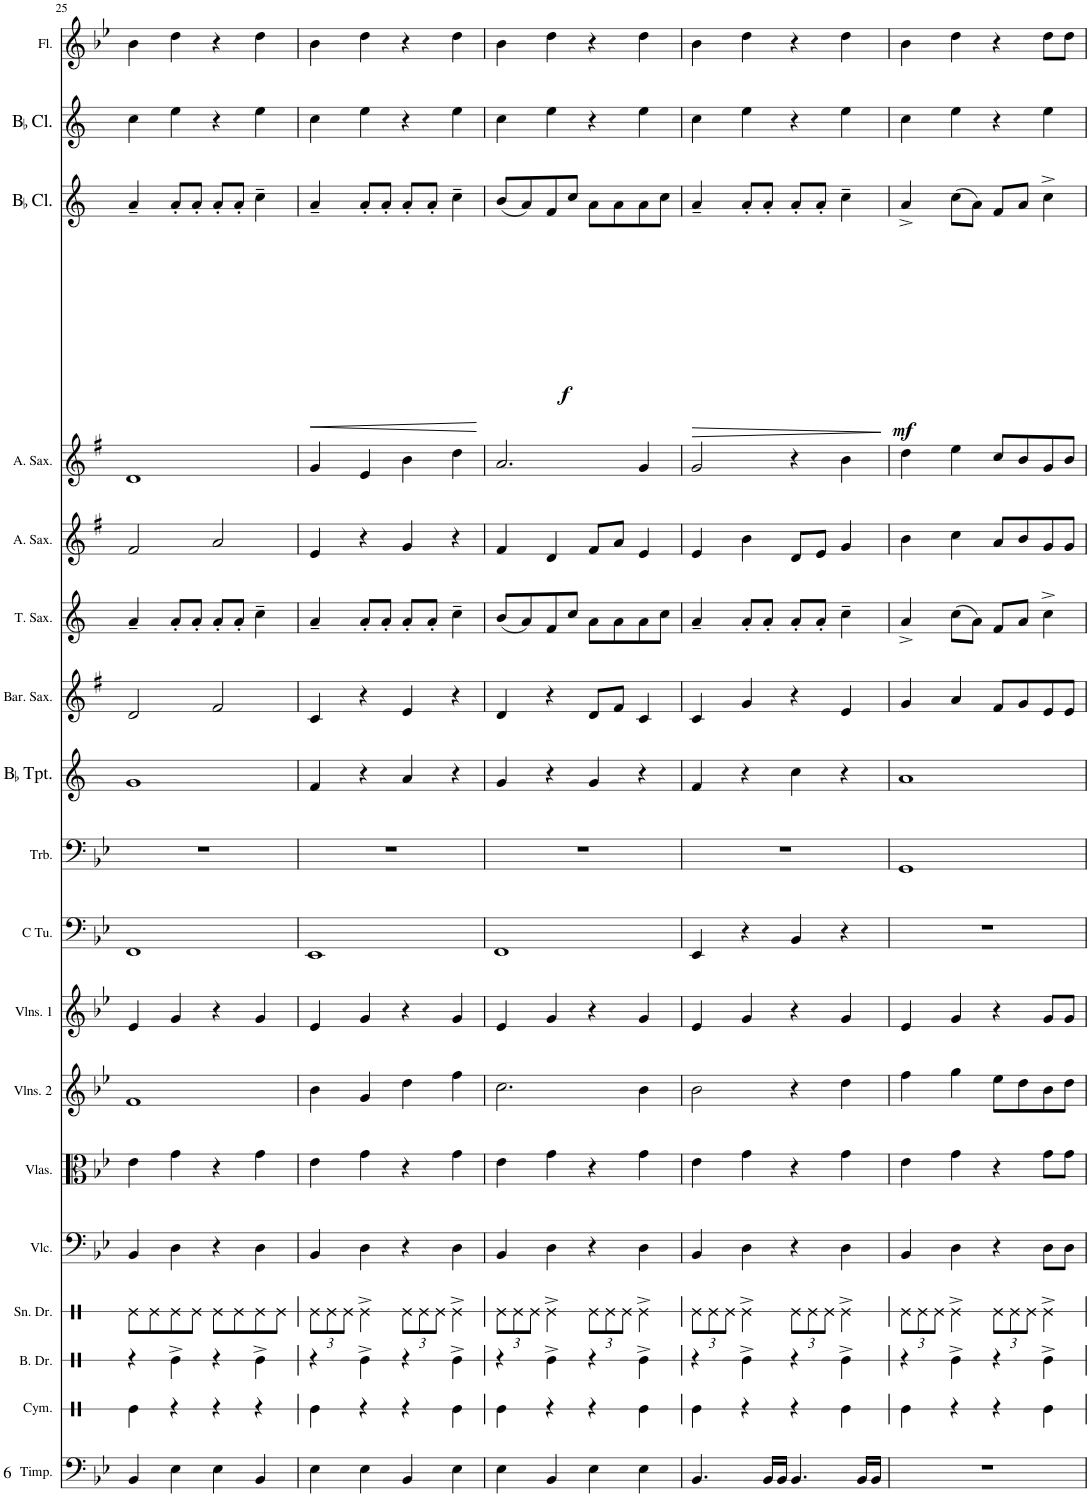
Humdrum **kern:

**kern	**kern	**kern	**kern	**kern	**kern	**kern	**kern	**kern	**kern	**kern	**kern	**kern	**kern	**kern	**kern	**dynam	**kern	**kern
*part18	*part17	*part16	*part15	*part14	*part13	*part12	*part11	*part10	*part9	*part8	*part7	*part6	*part5	*part4	*part3	*part3	*part2	*part1
*staff18	*staff17	*staff16	*staff15	*staff14	*staff13	*staff12	*staff11	*staff10	*staff9	*staff8	*staff7	*staff6	*staff5	*staff4	*staff3	*staff3	*staff2	*staff1
*I"Timpani	*I"Cymbal	*I"Bass Drum	*I"Snare Drum	*I"Violoncello	*I"Violas	*I"Violins 2	*I"Violins 1	*I"C Tuba	*I"Trombone	*I"BaccidentalFlat Trumpet	*I"Baritone Saxophone	*I"Tenor Saxophone	*I"Alto Saxophone	*I"Alto Saxophone	*I"BaccidentalFlat Clarinet	*	*I"BaccidentalFlat Clarinet	*I"Flute
*I'Timp.	*I'Cym.	*I'B. Dr.	*I'Sn. Dr.	*I'Vlc.	*I'Vlas.	*I'Vlns. 2	*I'Vlns. 1	*I'C Tu.	*I'Trb.	*I'BaccidentalFlat Tpt.	*I'Bar. Sax.	*I'T. Sax.	*I'A. Sax.	*I'A. Sax.	*I'BaccidentalFlat Cl.	*	*I'BaccidentalFlat Cl.	*I'Fl.
!!LO:PB:g=z
*clefF4	*clefX	*clefX	*clefX	*clefF4	*clefC3	*clefG2	*clefG2	*clefF4	*clefF4	*clefG2	*clefG2	*clefG2	*clefG2	*clefG2	*clefG2	*	*clefG2	*clefG2
*	*	*	*	*	*	*	*	*	*	*Trd1c2	*Trd12c21	*Trd8c14	*Trd5c9	*Trd5c9	*Trd1c2	*	*Trd1c2	*
*k[b-e-]	*k[]	*k[]	*k[]	*k[b-e-]	*k[b-e-]	*k[b-e-]	*k[b-e-]	*k[b-e-]	*k[b-e-]	*k[]	*k[f#]	*k[]	*k[f#]	*k[f#]	*k[]	*	*k[]	*k[b-e-]
*M4/4	*M4/4	*M4/4	*M4/4	*M4/4	*M4/4	*M4/4	*M4/4	*M4/4	*M4/4	*M4/4	*M4/4	*M4/4	*M4/4	*M4/4	*M4/4	*	*M4/4	*M4/4
=25	=25	=25	=25	=25	=25	=25	=25	=25	=25	=25	=25	=25	=25	=25	=25	=25	=25	=25
4BB-/	4Re\	4r	8Re\L	4BB-/	4e-\	1f	4e-/	1FF	1r	1g	2d/	4a~/	2f#/	1d	4a~/	.	4cc\	4b-\
.	.	.	8Re\	.	.	.	.	.	.	.	.	.	.	.	.	.	.	.
4E-\	4r	4Re^\	8Re\	4D\	4g\	.	4g/	.	.	.	.	8a'/L	.	.	8a'/L	.	4ee\	4dd\
.	.	.	8Re\J	.	.	.	.	.	.	.	.	8a'/J	.	.	8a'/J	.	.	.
4E-\	4r	4r	8Re\L	4r	4r	.	4r	.	.	.	2f#/	8a'/L	2a/	.	8a'/L	.	4r	4r
.	.	.	8Re\	.	.	.	.	.	.	.	.	8a'/J	.	.	8a'/J	.	.	.
4BB-/	4r	4Re^\	8Re\	4D\	4g\	.	4g/	.	.	.	.	4cc~\	.	.	4cc~\	.	4ee\	4dd\
.	.	.	8Re\J	.	.	.	.	.	.	.	.	.	.	.	.	.	.	.
=26	=26	=26	=26	=26	=26	=26	=26	=26	=26	=26	=26	=26	=26	=26	=26	=26	=26	=26
*	*	*	*Xbrackettup	*	*	*	*	*	*	*	*	*	*	*	*	*	*	*
!	!	!	!	!	!	!	!	!	!	!	!	!	!	!	!	!LO:HP:b	!	!
4E-\	4Re\	4r	12Re\L	4BB-/	4e-\	4b-\	4e-/	1EE-	1r	4f/	4c/	4a~/	4e/	4g/	4a~/	<	4cc\	4b-\
.	.	.	12Re\	.	.	.	.	.	.	.	.	.	.	.	.	.	.	.
.	.	.	12Re\J	.	.	.	.	.	.	.	.	.	.	.	.	.	.	.
4E-\	4r	4Re^\	4Re^\	4D\	4g\	4g/	4g/	.	.	4r	4r	8a'/L	4r	4e/	8a'/L	.	4ee\	4dd\
.	.	.	.	.	.	.	.	.	.	.	.	8a'/J	.	.	8a'/J	.	.	.
4BB-/	4r	4r	12Re\L	4r	4r	4dd\	4r	.	.	4a/	4e/	8a'/L	4g/	4b\	8a'/L	.	4r	4r
.	.	.	12Re\	.	.	.	.	.	.	.	.	.	.	.	.	.	.	.
.	.	.	.	.	.	.	.	.	.	.	.	8a'/J	.	.	8a'/J	.	.	.
.	.	.	12Re\J	.	.	.	.	.	.	.	.	.	.	.	.	.	.	.
4E-\	4Re\	4Re^\	4Re^\	4D\	4g\	4ff\	4g/	.	.	4r	4r	4cc~\	4r	4dd\	4cc~\	.	4ee\	4dd\
.	.	.	.	.	.	.	.	.	.	.	.	.	.	.	.	[	.	.
=27	=27	=27	=27	=27	=27	=27	=27	=27	=27	=27	=27	=27	=27	=27	=27	=27	=27	=27
4E-\	4Re\	4r	12Re\L	4BB-/	4e-\	2.cc\	4e-/	1FF	1r	4g/	4d/	(8b/L	4f#/	2.a/	(8b/L	.	4cc\	4b-\
.	.	.	12Re\	.	.	.	.	.	.	.	.	.	.	.	.	.	.	.
!	!	!	!	!	!	!	!	!	!	!	!	!	!	!	!	!LO:DY:b	!	!
.	.	.	.	.	.	.	.	.	.	.	.	8a/)	.	.	8a/)	f	.	.
.	.	.	12Re\J	.	.	.	.	.	.	.	.	.	.	.	.	.	.	.
4BB-/	4r	4Re^\	4Re^\	4D\	4g\	.	4g/	.	.	4r	4r	8f/	4d/	.	8f/	.	4ee\	4dd\
.	.	.	.	.	.	.	.	.	.	.	.	8cc/J	.	.	8cc/J	.	.	.
4E-\	4r	4r	12Re\L	4r	4r	.	4r	.	.	4g/	8d/L	8a\L	8f#/L	.	8a\L	.	4r	4r
.	.	.	12Re\	.	.	.	.	.	.	.	.	.	.	.	.	.	.	.
.	.	.	.	.	.	.	.	.	.	.	8f#/J	8a\	8a/J	.	8a\	.	.	.
.	.	.	12Re\J	.	.	.	.	.	.	.	.	.	.	.	.	.	.	.
4E-\	4Re\	4Re^\	4Re^\	4D\	4g\	4b-\	4g/	.	.	4r	4c/	8a\	4e/	4g/	8a\	.	4ee\	4dd\
.	.	.	.	.	.	.	.	.	.	.	.	8cc\J	.	.	8cc\J	.	.	.
=28	=28	=28	=28	=28	=28	=28	=28	=28	=28	=28	=28	=28	=28	=28	=28	=28	=28	=28
!	!	!	!	!	!	!	!	!	!	!	!	!	!	!	!	!LO:HP:b	!	!
4.BB-/	4Re\	4r	12Re\L	4BB-/	4e-\	2b-\	4e-/	4EE-/	1r	4f/	4c/	4a~/	4e/	2g/	4a~/	>	4cc\	4b-\
.	.	.	12Re\	.	.	.	.	.	.	.	.	.	.	.	.	.	.	.
.	.	.	12Re\J	.	.	.	.	.	.	.	.	.	.	.	.	.	.	.
.	4r	4Re^\	4Re^\	4D\	4g\	.	4g/	4r	.	4r	4g/	8a'/L	4b\	.	8a'/L	.	4ee\	4dd\
16BB-/LL	.	.	.	.	.	.	.	.	.	.	.	8a'/J	.	.	8a'/J	.	.	.
16BB-/JJ	.	.	.	.	.	.	.	.	.	.	.	.	.	.	.	.	.	.
4.BB-/	4r	4r	12Re\L	4r	4r	4r	4r	4BB-/	.	4cc\	4r	8a'/L	8d/L	4r	8a'/L	.	4r	4r
.	.	.	12Re\	.	.	.	.	.	.	.	.	.	.	.	.	.	.	.
.	.	.	.	.	.	.	.	.	.	.	.	8a'/J	8e/J	.	8a'/J	.	.	.
.	.	.	12Re\J	.	.	.	.	.	.	.	.	.	.	.	.	.	.	.
.	4Re\	4Re^\	4Re^\	4D\	4g\	4dd\	4g/	4r	.	4r	4e/	4cc~\	4g/	4b\	4cc~\	.	4ee\	4dd\
16BB-/LL	.	.	.	.	.	.	.	.	.	.	.	.	.	.	.	.	.	.
16BB-/JJ	.	.	.	.	.	.	.	.	.	.	.	.	.	.	.	.	.	.
.	.	.	.	.	.	.	.	.	.	.	.	.	.	.	.	]	.	.
=29	=29	=29	=29	=29	=29	=29	=29	=29	=29	=29	=29	=29	=29	=29	=29	=29	=29	=29
!	!	!	!	!	!	!	!	!	!	!	!	!	!	!	!	!LO:DY:b	!	!
1r	4Re\	4r	12Re\L	4BB-/	4e-\	4ff\	4e-/	1r	1GG	1a	4g/	4a^/	4b\	4dd\	4a^/	mf	4cc\	4b-\
.	.	.	12Re\	.	.	.	.	.	.	.	.	.	.	.	.	.	.	.
.	.	.	12Re\J	.	.	.	.	.	.	.	.	.	.	.	.	.	.	.
.	4r	4Re^\	4Re^\	4D\	4g\	4gg\	4g/	.	.	.	4a/	(8cc\L	4cc\	4ee\	(8cc\L	.	4ee\	4dd\
.	.	.	.	.	.	.	.	.	.	.	.	8a\J)	.	.	8a\J)	.	.	.
.	4r	4r	12Re\L	4r	4r	8ee-\L	4r	.	.	.	8f#/L	8f/L	8a/L	8cc/L	8f/L	.	4r	4r
.	.	.	12Re\	.	.	.	.	.	.	.	.	.	.	.	.	.	.	.
.	.	.	.	.	.	8dd\	.	.	.	.	8g/	8a/J	8b/	8b/	8a/J	.	.	.
.	.	.	12Re\J	.	.	.	.	.	.	.	.	.	.	.	.	.	.	.
.	4Re\	4Re^\	4Re^\	8D\L	8g\L	8b-\	8g/L	.	.	.	8e/	4cc^\	8g/	8g/	4cc^\	.	4ee\	8dd\L
.	.	.	.	8D\J	8g\J	8dd\J	8g/J	.	.	.	8e/J	.	8g/J	8b/J	.	.	.	8dd\J
=	=	=	=	=	=	=	=	=	=	=	=	=	=	=	=	=	=	=
*-	*-	*-	*-	*-	*-	*-	*-	*-	*-	*-	*-	*-	*-	*-	*-	*-	*-	*-
